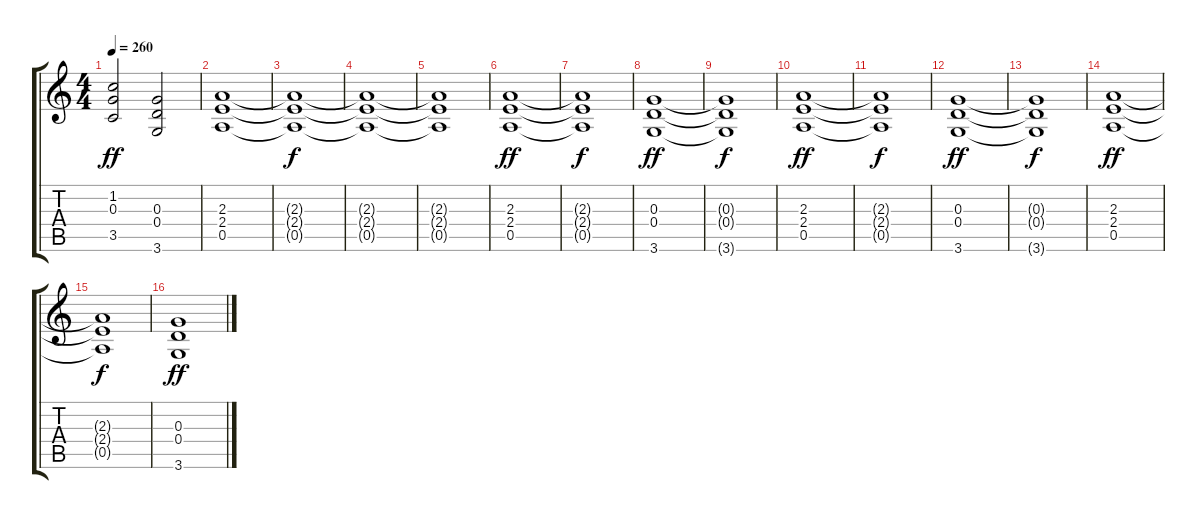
\track "" {instrument distortionguitar}
\staff {score tabs}
\tuning (E4 B3 G3 D3 A2 E2) {hide}
\ts (4 4)
\tempo 260
\clef g2
\ks c
(1.2 0.3 3.5).2{dy ff} (0.3 0.4 3.6).2 |
(2.3 2.4 0.5).1 |
(2.3{t} 2.4{t} 0.5{t}).1{dy f} |
(2.3{t} 2.4{t} 0.5{t}).1 |
(2.3{t} 2.4{t} 0.5{t}).1 |
(2.3 2.4 0.5).1{dy ff} |
(2.3{t} 2.4{t} 0.5{t}).1{dy f} |
(0.3 0.4 3.6).1{dy ff} |
(0.3{t} 0.4{t} 3.6{t}).1{dy f} |
(2.3 2.4 0.5).1{dy ff} |
(2.3{t} 2.4{t} 0.5{t}).1{dy f} |
(0.3 0.4 3.6).1{dy ff} |
(0.3{t} 0.4{t} 3.6{t}).1{dy f} |
(2.3 2.4 0.5).1{dy ff} |
(2.3{t} 2.4{t} 0.5{t}).1{dy f} |
(0.3 0.4 3.6).1{dy ff}
